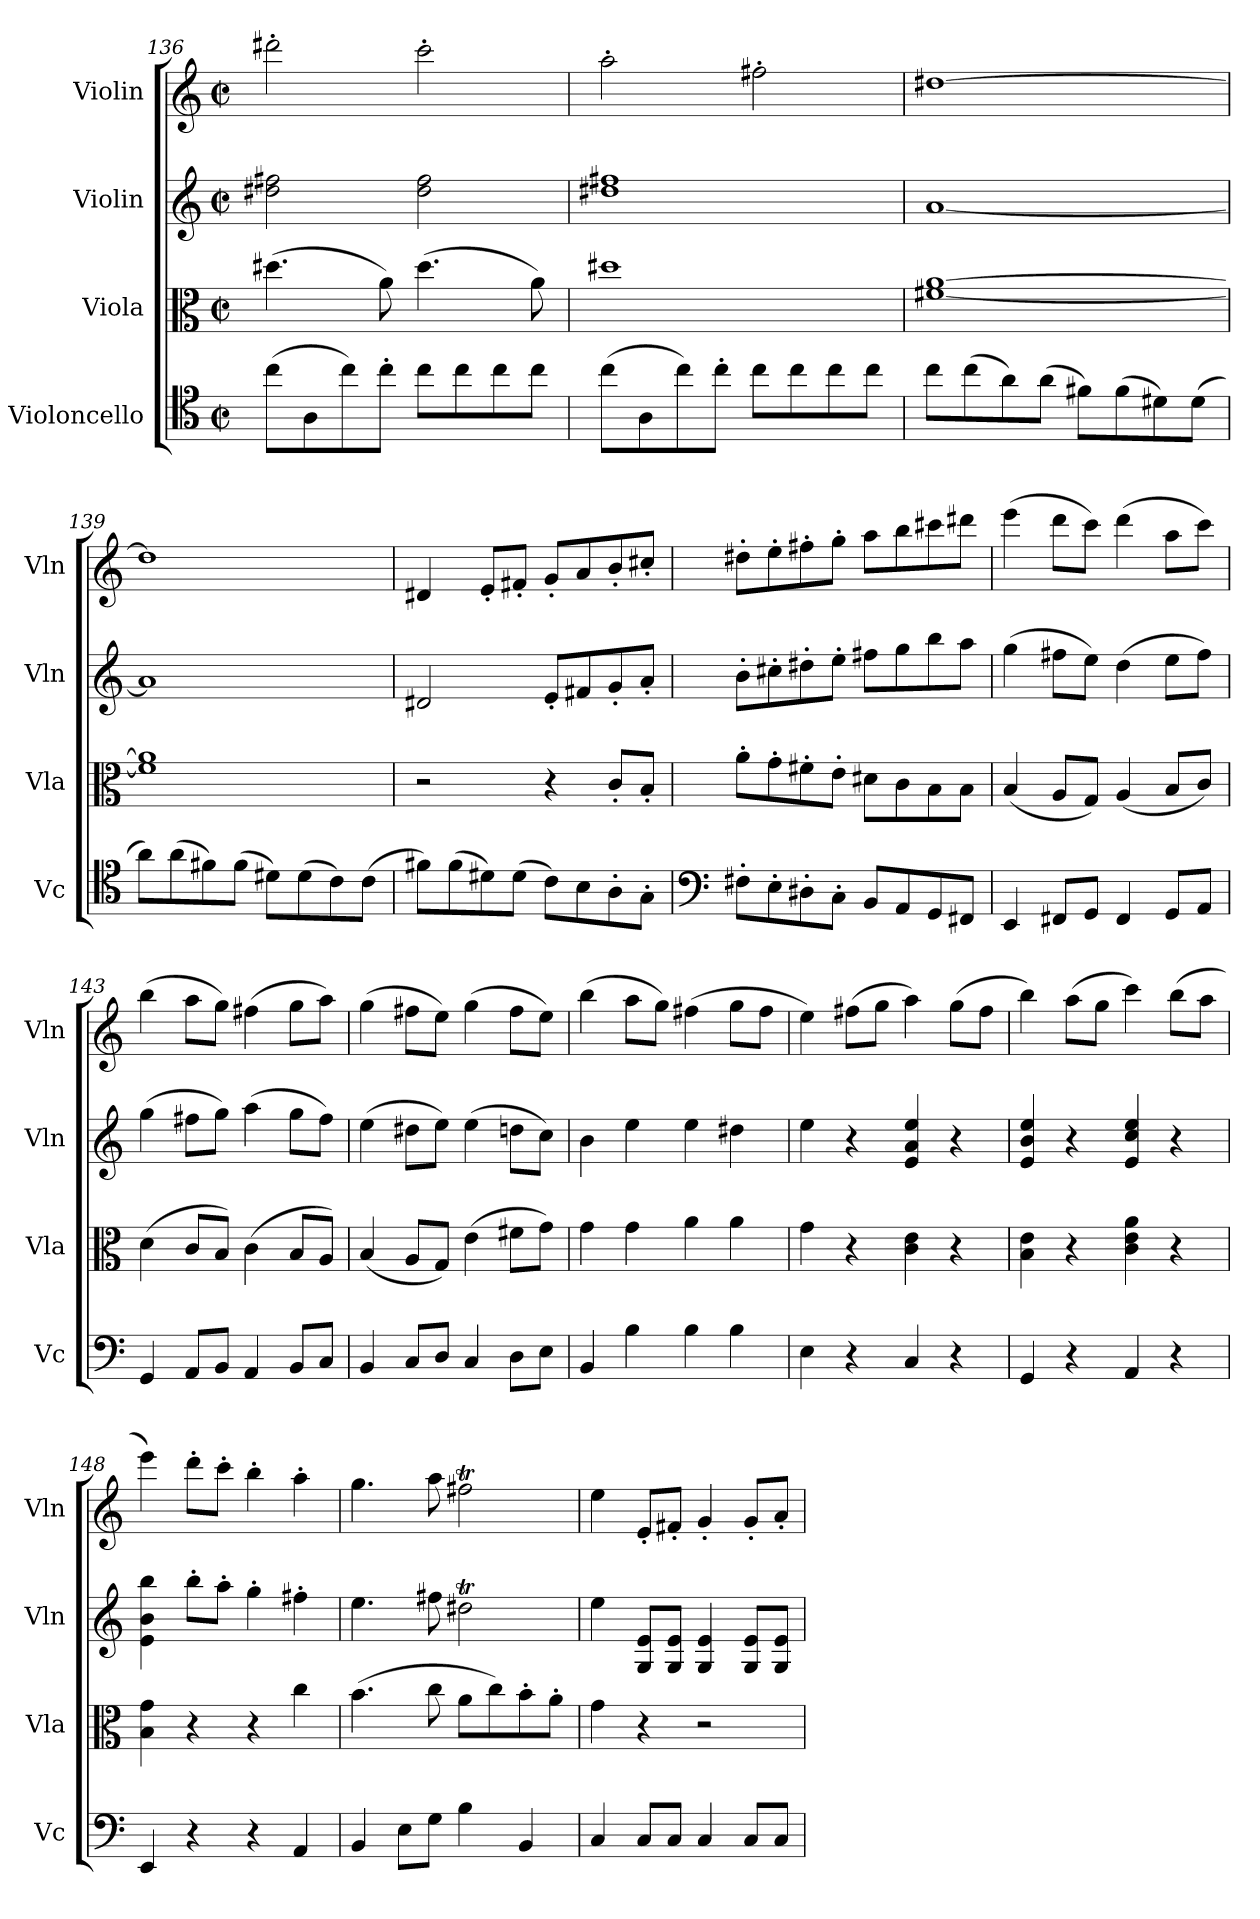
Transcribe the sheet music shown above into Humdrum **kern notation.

**kern	**kern	**kern	**kern
*part4	*part3	*part2	*part1
*staff4	*staff3	*staff2	*staff1
*I"Violoncello	*I"Viola	*I"Violin	*I"Violin
*I'Vc	*I'Vla	*I'Vln	*I'Vln
*clefC4	*clefC3	*clefG2	*clefG2
*k[]	*k[]	*k[]	*k[]
*M2/2	*M2/2	*M2/2	*M2/2
*met(c|)	*met(c|)	*met(c|)	*met(c|)
=136	=136	=136	=136
(8cc\L	(4.dd#X\	2dd#X\ 2ff#X\	2ddd#X'\
8A\	.	.	.
8cc\)	.	.	.
8cc'\J	8a\)	.	.
8cc\L	(4.dd#\	2dd#\ 2ff#\	2ccc'\
8cc\	.	.	.
8cc\	.	.	.
8cc\J	8a\)	.	.
!!LO:LB:g=z
=137	=137	=137	=137
(8cc\L	1dd#X	1dd#X 1ff#X	2aa'\
8A\	.	.	.
8cc\)	.	.	.
8cc'\J	.	.	.
8cc\L	.	.	2ff#X'\
8cc\	.	.	.
8cc\	.	.	.
8cc\J	.	.	.
=138	=138	=138	=138
8cc\L	[1f#X [1a	[1a	[1dd#X
(8cc\	.	.	.
8a\)	.	.	.
(8a\J	.	.	.
8f#X\L)	.	.	.
(8f#\	.	.	.
8d#X\)	.	.	.
(8d#\J	.	.	.
=139	=139	=139	=139
8a\L)	1f#] 1a]	1a]	1dd#]
(8a\	.	.	.
8f#X\)	.	.	.
(8f#\J	.	.	.
8d#X\L)	.	.	.
(8d#\	.	.	.
8c\)	.	.	.
(8c\J	.	.	.
=140	=140	=140	=140
8f#X\L)	2r	2d#X/	4d#X/
(8f#\	.	.	.
8d#X\)	.	.	8e'/L
(8d#\J	.	.	8f#X'/J
8c\L)	4r	8e'/L	8g'/L
8B\	.	8f#X/	8a/
8A'\	8c'/L	8g'/	8b'/
8G'\J	8B'/J	8a'/J	8cc#X'/J
=141	=141	=141	=141
*clefF4	*	*	*
8F#X'\L	8a'\L	8b'\L	8dd#X'\L
8E'\	8g'\	8cc#X'\	8ee'\
8D#X'\	8f#X'\	8dd#X'\	8ff#X'\
8C'\J	8e'\J	8ee'\J	8gg'\J
8BB/L	8d#X\L	8ff#X\L	8aa\L
8AA/	8c\	8gg\	8bb\
8GG/	8B\	8bb\	8ccc#X\
8FF#X/J	8B\J	8aa\J	8ddd#X\J
!!LO:PB:g=z
=142	=142	=142	=142
4EE/	(4B/	(4gg\	(4eee\
8FF#X/L	8A/L	8ff#X\L	8ddd\L
8GG/J	8G/J)	8ee\J)	8ccc\J)
4FF#/	(4A/	(4dd\	(4ddd\
8GG/L	8B/L	8ee\L	8aa\L
8AA/J	8c/J)	8ff#\J)	8ccc\J)
=143	=143	=143	=143
4GG/	(4d\	(4gg\	(4bb\
8AA/L	8c/L	8ff#X\L	8aa\L
8BB/J	8B/J)	8gg\J)	8gg\J)
4AA/	(4c\	(4aa\	(4ff#X\
8BB/L	8B/L	8gg\L	8gg\L
8C/J	8A/J)	8ff#\J)	8aa\J)
=144	=144	=144	=144
4BB/	(4B/	(4ee\	(4gg\
8C/L	8A/L	8dd#X\L	8ff#X\L
8D/J	8G/J)	8ee\J)	8ee\J)
4C/	(4e\	(4ee\	(4gg\
8D\L	8f#X\L	8ddn\L	8ff#\L
8E\J	8g\J)	8cc\J)	8ee\J)
=145	=145	=145	=145
4BB/	4g\	4b\	(4bb\
4B\	4g\	4ee\	8aa\L
.	.	.	8gg\J)
4B\	4a\	4ee\	(4ff#X\
4B\	4a\	4dd#X\	8gg\L
.	.	.	8ff#\J
=146	=146	=146	=146
4E\	4g\	4ee\	4ee\)
4r	4r	4r	(8ff#X\L
.	.	.	8gg\J
4C/	4c\ 4e\	4e/ 4a/ 4ee/	4aa\)
4r	4r	4r	(8gg\L
.	.	.	8ff#\J
=147	=147	=147	=147
4GG/	4B\ 4e\	4e/ 4b/ 4ee/	4bb\)
4r	4r	4r	(8aa\L
.	.	.	8gg\J
4AA/	4c\ 4e\ 4a\	4e/ 4cc/ 4ee/	4ccc\)
4r	4r	4r	(8bb\L
.	.	.	8aa\J
=148	=148	=148	=148
4EE/	4B\ 4g\	4e\ 4b\ 4bb\	4eee\)
4r	4r	8bb'\L	8ddd'\L
.	.	8aa'\J	8ccc'\J
4r	4r	4gg'\	4bb'\
4AA/	4cc\	4ff#X'\	4aa'\
=149	=149	=149	=149
4BB/	(4.b\	4.ee\	4.gg\
8E\L	.	.	.
8G\J	8cc\	8ff#X\	8aa\
4B\	8a\L	2dd#Xt\	2ff#Xt\
.	8cc\)	.	.
4BB/	8b'\	.	.
.	8a'\J	.	.
!!LO:LB:g=z
=150	=150	=150	=150
4C/	4g\	4ee\	4ee\
8C/L	4r	8G/ 8e/L	8e'/L
8C/J	.	8G/ 8e/J	8f#X'/J
4C/	2r	4G/ 4e/	4g'/
8C/L	.	8G/ 8e/L	8g'/L
8C/J	.	8G/ 8e/J	8a'/J
=	=	=	=
*-	*-	*-	*-
